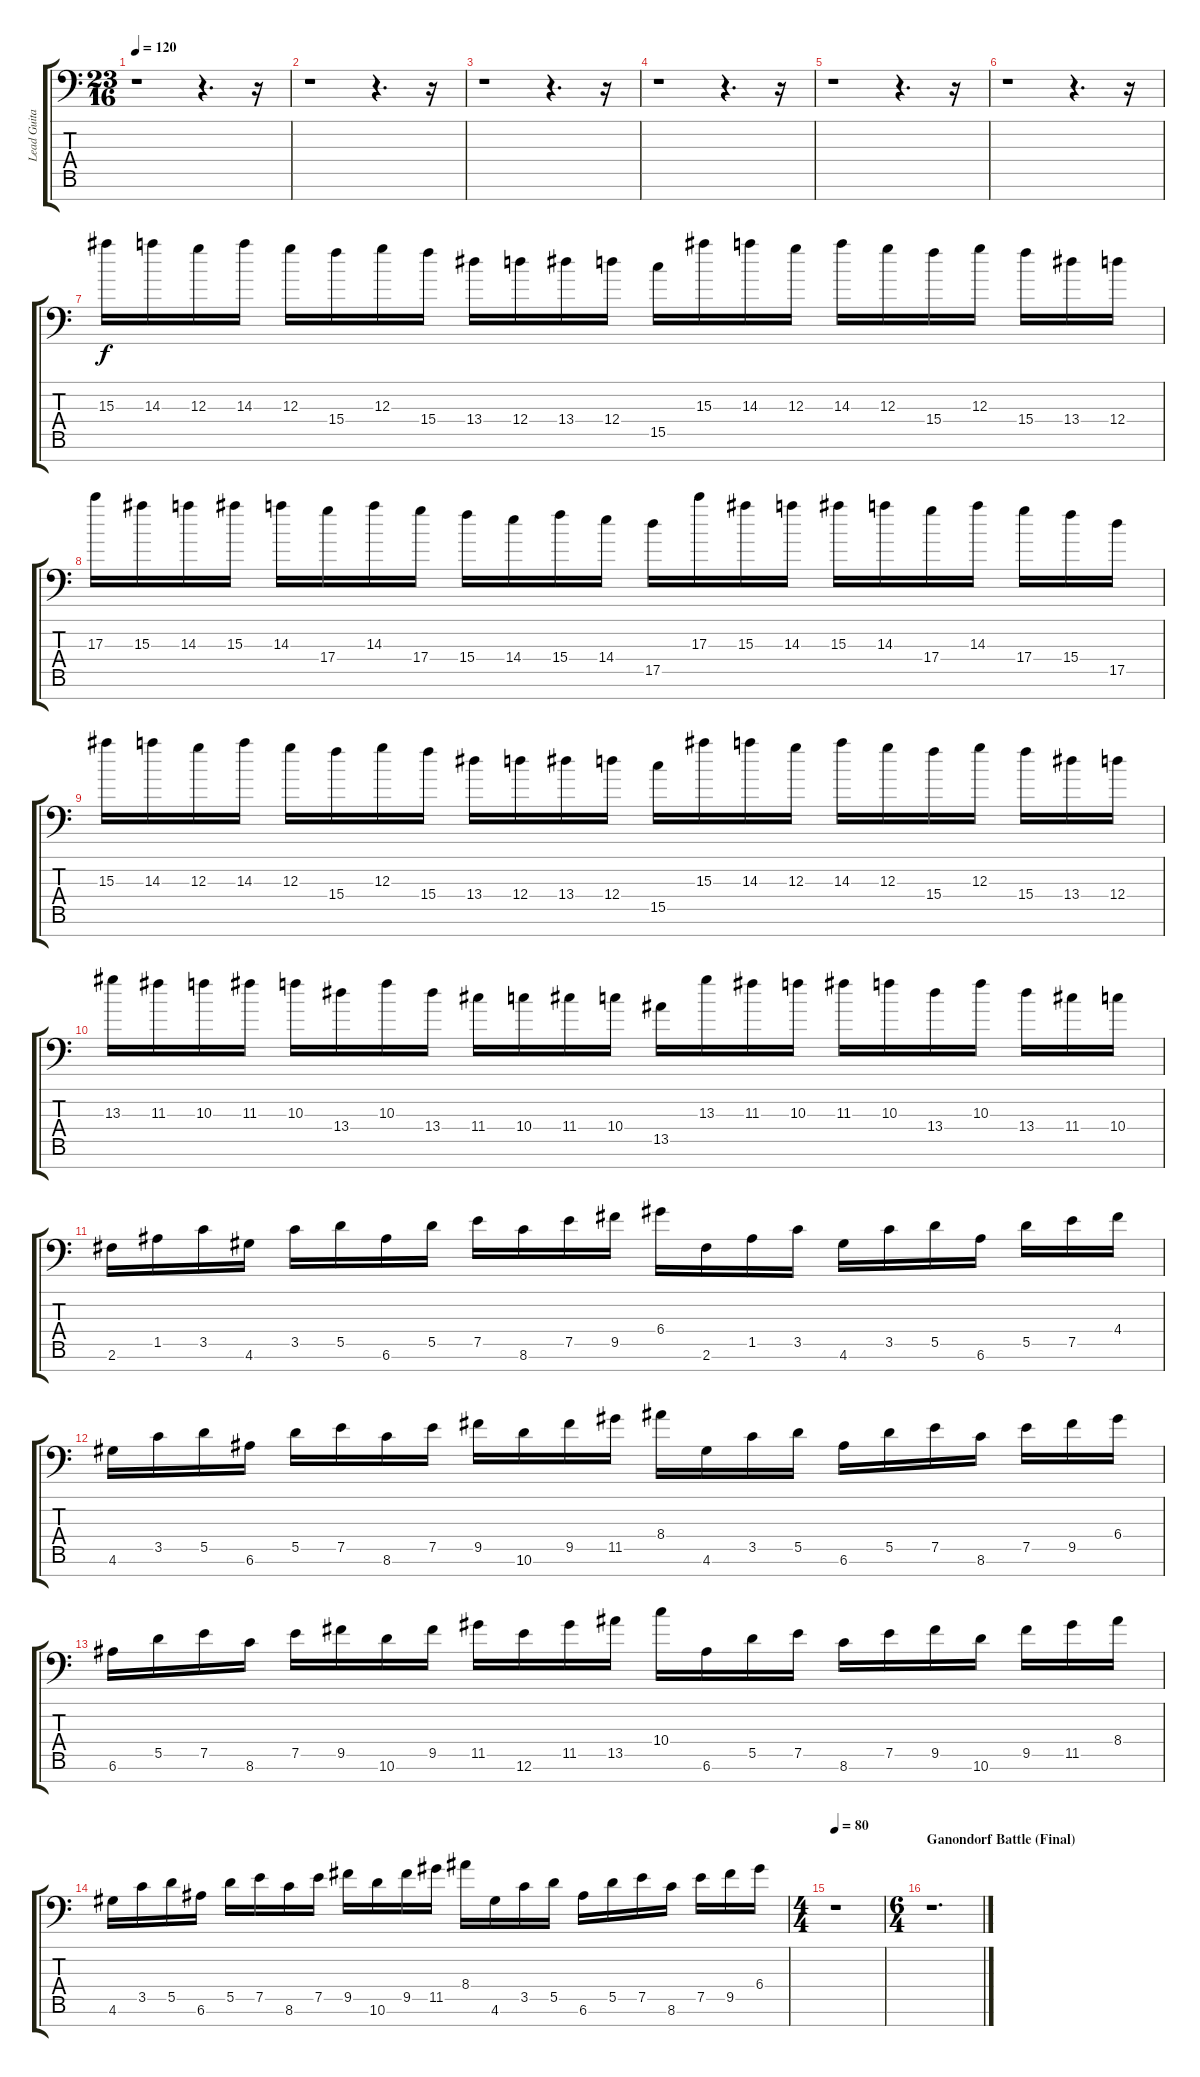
\track ("Lead Guitar" "Lead Guita") {instrument distortionguitar}
\staff {score tabs}
\tuning (E4 B3 G3 D3 A2 E2 A1) {hide}
\ts (23 16)
\tempo 120
\clef f4
\ks c
r.1{dy f} r.4{d} r.16 |
r.1 r.4{d} r.16 |
r.1 r.4{d} r.16 |
r.1 r.4{d} r.16 |
r.1 r.4{d} r.16 |
r.1 r.4{d} r.16 |
15.3.16 14.3.16 12.3.16 14.3.16 12.3.16 15.4.16 12.3.16 15.4.16 13.4.16 12.4.16 13.4.16 12.4.16 15.5.16 15.3.16 14.3.16 12.3.16 14.3.16 12.3.16 15.4.16 12.3.16 15.4.16 13.4.16 12.4.16 |
17.3.16 15.3.16 14.3.16 15.3.16 14.3.16 17.4.16 14.3.16 17.4.16 15.4.16 14.4.16 15.4.16 14.4.16 17.5.16 17.3.16 15.3.16 14.3.16 15.3.16 14.3.16 17.4.16 14.3.16 17.4.16 15.4.16 17.5.16 |
15.3.16 14.3.16 12.3.16 14.3.16 12.3.16 15.4.16 12.3.16 15.4.16 13.4.16 12.4.16 13.4.16 12.4.16 15.5.16 15.3.16 14.3.16 12.3.16 14.3.16 12.3.16 15.4.16 12.3.16 15.4.16 13.4.16 12.4.16 |
13.3.16 11.3.16 10.3.16 11.3.16 10.3.16 13.4.16 10.3.16 13.4.16 11.4.16 10.4.16 11.4.16 10.4.16 13.5.16 13.3.16 11.3.16 10.3.16 11.3.16 10.3.16 13.4.16 10.3.16 13.4.16 11.4.16 10.4.16 |
2.6.16 1.5.16 3.5.16 4.6.16 3.5.16 5.5.16 6.6.16 5.5.16 7.5.16 8.6.16 7.5.16 9.5.16 6.4.16 2.6.16 1.5.16 3.5.16 4.6.16 3.5.16 5.5.16 6.6.16 5.5.16 7.5.16 4.4.16 |
4.6.16 3.5.16 5.5.16 6.6.16 5.5.16 7.5.16 8.6.16 7.5.16 9.5.16 10.6.16 9.5.16 11.5.16 8.4.16 4.6.16 3.5.16 5.5.16 6.6.16 5.5.16 7.5.16 8.6.16 7.5.16 9.5.16 6.4.16 |
6.6.16 5.5.16 7.5.16 8.6.16 7.5.16 9.5.16 10.6.16 9.5.16 11.5.16 12.6.16 11.5.16 13.5.16 10.4.16 6.6.16 5.5.16 7.5.16 8.6.16 7.5.16 9.5.16 10.6.16 9.5.16 11.5.16 8.4.16 |
4.6.16 3.5.16 5.5.16 6.6.16 5.5.16 7.5.16 8.6.16 7.5.16 9.5.16 10.6.16 9.5.16 11.5.16 8.4.16 4.6.16 3.5.16 5.5.16 6.6.16 5.5.16 7.5.16 8.6.16 7.5.16 9.5.16 6.4.16 |
\ts (4 4)
\tempo 80
r.1 |
\ts (6 4)
\section ("" "Ganondorf Battle (Final)")
r.1{d}
